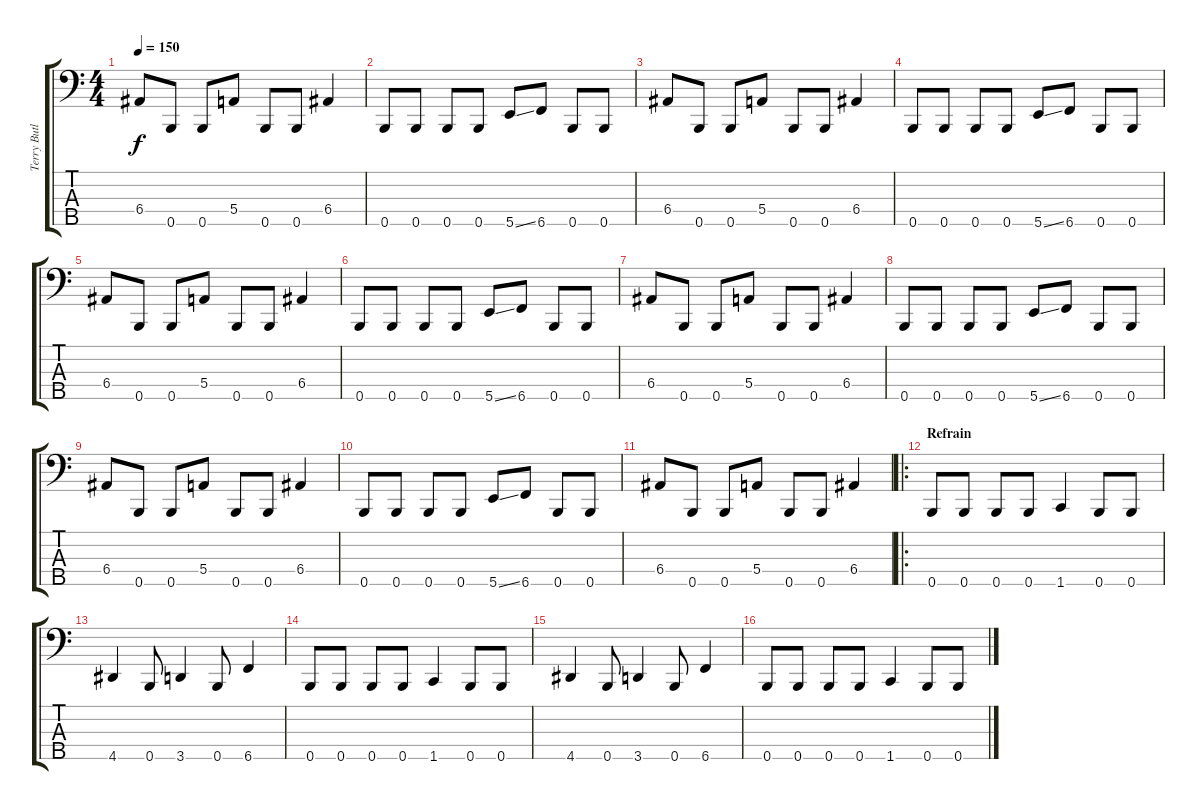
\track ("Terry Butler" "Terry Butl") {instrument electricbassfinger}
\staff {score tabs}
\tuning (G2 D2 A1 E1 B0) {hide}
\ts (4 4)
\tempo 150
\clef f4
\ks c
6.4.8{dy f} 0.5.8 0.5.8 5.4.8 0.5.8 0.5.8 6.4.4 |
0.5.8 0.5.8 0.5.8 0.5.8 5.5{ss}.8 6.5.8 0.5.8 0.5.8 |
6.4.8 0.5.8 0.5.8 5.4.8 0.5.8 0.5.8 6.4.4 |
0.5.8 0.5.8 0.5.8 0.5.8 5.5{ss}.8 6.5.8 0.5.8 0.5.8 |
6.4.8 0.5.8 0.5.8 5.4.8 0.5.8 0.5.8 6.4.4 |
0.5.8 0.5.8 0.5.8 0.5.8 5.5{ss}.8 6.5.8 0.5.8 0.5.8 |
6.4.8 0.5.8 0.5.8 5.4.8 0.5.8 0.5.8 6.4.4 |
0.5.8 0.5.8 0.5.8 0.5.8 5.5{ss}.8 6.5.8 0.5.8 0.5.8 |
6.4.8 0.5.8 0.5.8 5.4.8 0.5.8 0.5.8 6.4.4 |
0.5.8 0.5.8 0.5.8 0.5.8 5.5{ss}.8 6.5.8 0.5.8 0.5.8 |
6.4.8 0.5.8 0.5.8 5.4.8 0.5.8 0.5.8 6.4.4 |
\ro
\section ("" "Refrain")
0.5.8 0.5.8 0.5.8 0.5.8 1.5.4 0.5.8 0.5.8 |
4.5.4 0.5.8 3.5.4 0.5.8 6.5.4 |
0.5.8 0.5.8 0.5.8 0.5.8 1.5.4 0.5.8 0.5.8 |
4.5.4 0.5.8 3.5.4 0.5.8 6.5.4 |
0.5.8 0.5.8 0.5.8 0.5.8 1.5.4 0.5.8 0.5.8
